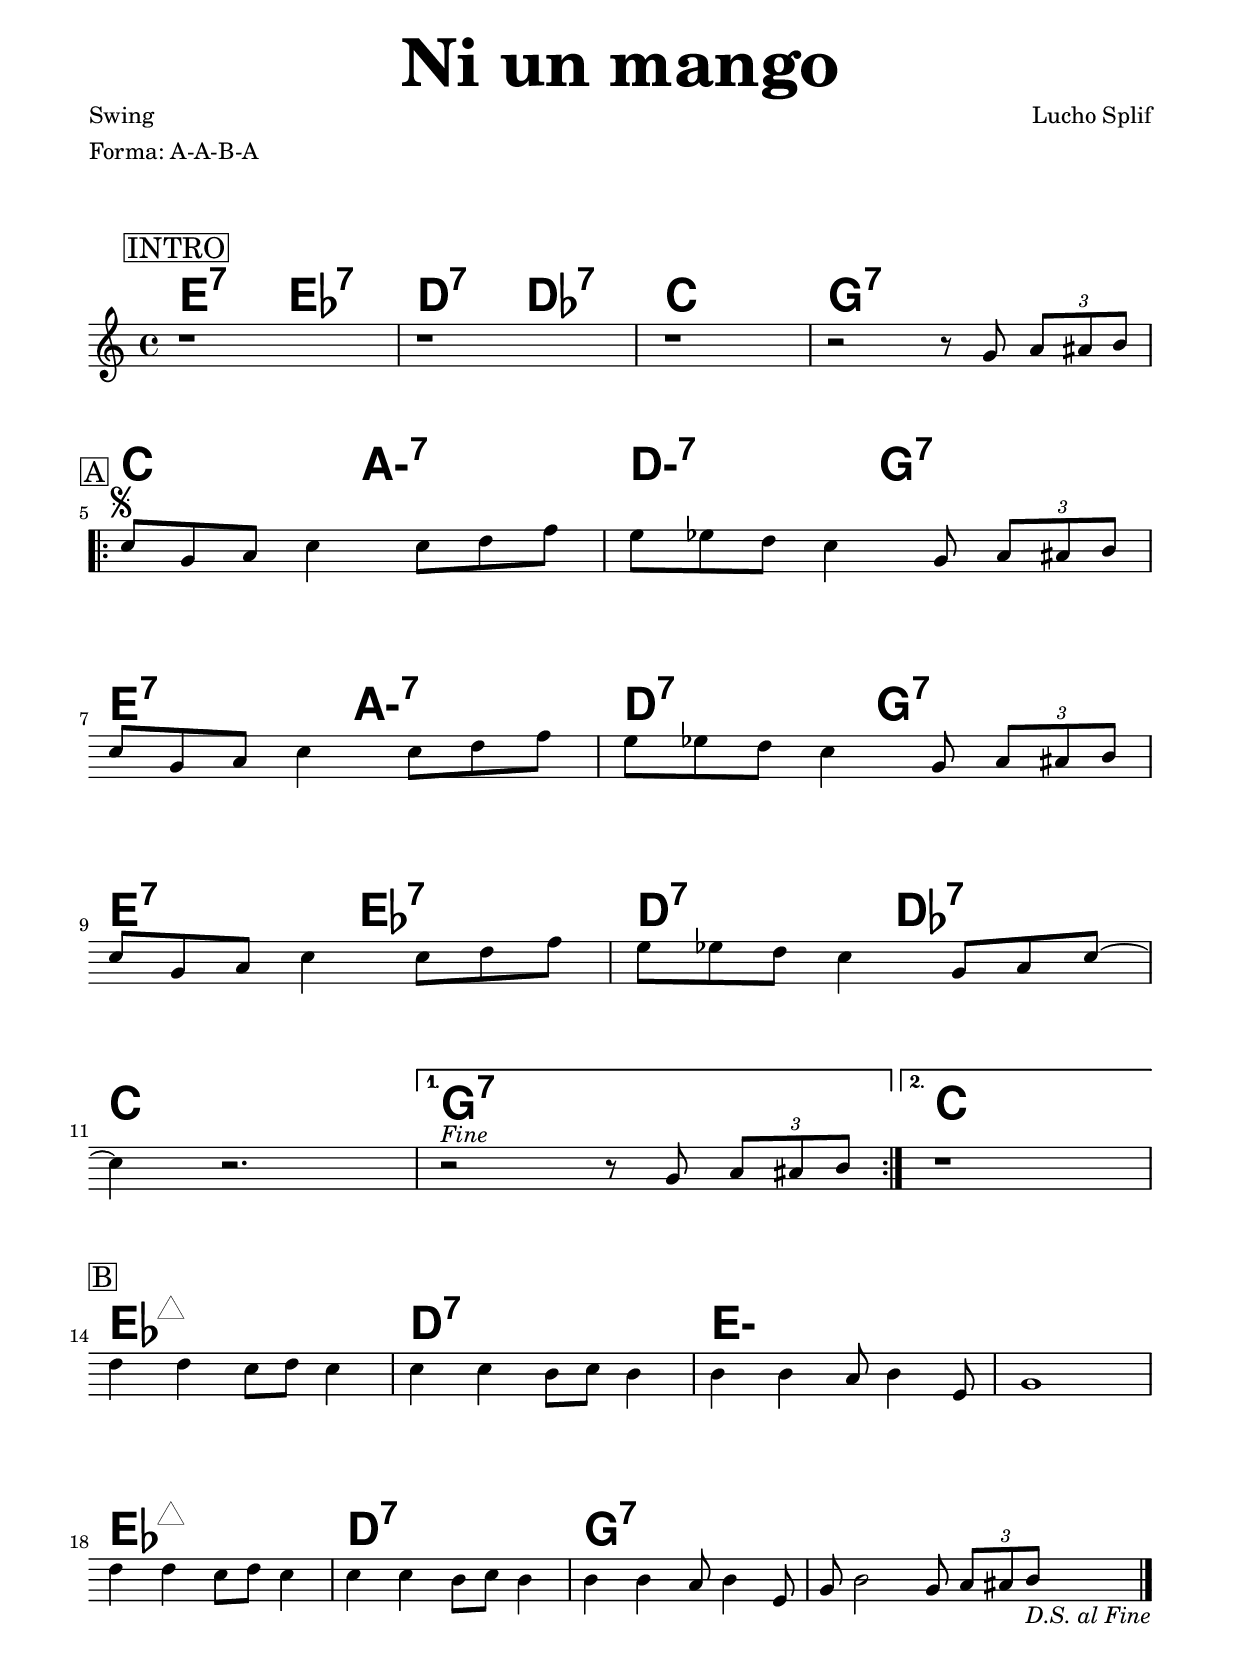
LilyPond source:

\include "headers.ly"

\header {
  title = \markup { \abs-fontsize #32 "Ni un mango" }
  composer = "Lucho Splif"
  poet = "Swing"
  meter = "Forma: A-A-B-A"
}

cifrado =  \chords {
 e2:7 ees:7 | d:7 des:7 | c1 | g:7 |
 
  c2 a:m7 | d:m7 g:7 | e:7 a:m7 | d:7 g:7 |
  e:7 ees:7 | d:7 des:7 | c1 | g:7 | c |
  
  ees:maj7 | d:7 | e:m | e:m |
  ees:maj7 | d:7 | g:7 |
}

melo = \relative c'' {
  \mark \intro
  r1 | r1 | r1 | r2 r8 g8 \tuplet 3/2 { a ais b } |
  \break
  \ocultar-clave
  
  \mark \parteA
  
  \repeat volta 2 {
    c^\segno-markup g a c4 c8 d f | e ees d c4 g8 \tuplet 3/2 { a ais b } |
    \break
    c g a c4 c8 d f | e ees d c4 g8 \tuplet 3/2 { a ais b } |
    \break
    c g a c4 c8 d f | e ees d c4 g8 a c~ | 
    \break
    c4 r2. |
  }
  \alternative {
    { r2^\markup { \italic "Fine" } r8 g8 \tuplet 3/2 { a ais b } }
    { r1 }
  }
  \break
  
  \mark \parteB
  d4 d c8 d c4 | c c b8 c b4 | b b a8 b4 e,8 | g1 |
  \break
  d'4 d c8 d c4 | c c b8 c b4 | b b a8 b4 e,8 | 
  g8 b2 g8 \tuplet 3/2 { a ais b_\markup { \italic "D.S. al Fine" } }
  \fin
                        
}

<<
  \cifrado
  \melo
>>